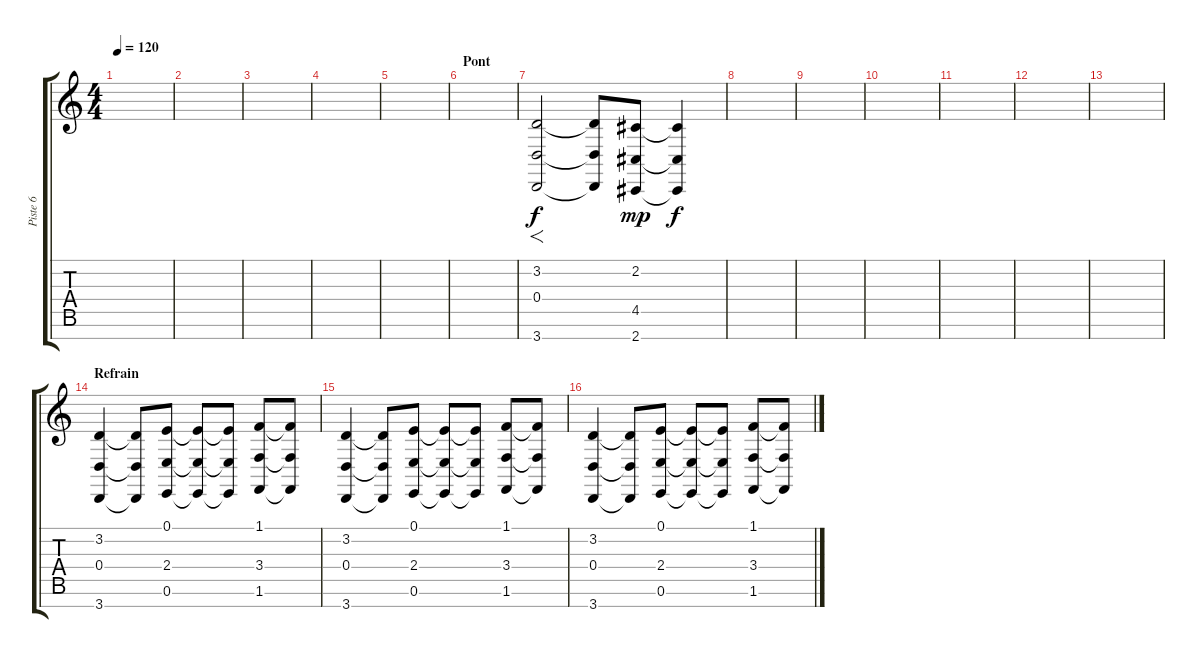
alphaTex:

\track ("Piste 6" "Piste 6") {instrument choiraahs}
\staff {score tabs}
\tuning (E4 B3 G3 D3 A2 E2 B1) {hide}
\ts (4 4)
\tempo 120
\clef g2
\ks c
|
|
|
|
|
\section ("" "Pont")
|
(3.2 0.4 3.7).2{f} (3.2{t} 0.4{t} 3.7{t}).8 (2.2 4.5 2.7).8{dy mp} (2.2{t} 4.5{t} 2.7{t}).4{dy f} |
|
|
|
|
|
|
\section ("" "Refrain")
(3.2 0.4 3.7).4 (3.2{t} 0.4{t} 3.7{t}).8 (0.1 2.4 0.6).8 (0.1{t} 2.4{t} 0.6{t}).8 (0.1{t} 2.4{t} 0.6{t}).8 (1.1 3.4 1.6).8 (1.1{t} 3.4{t} 1.6{t}).8 |
(3.2 0.4 3.7).4 (3.2{t} 0.4{t} 3.7{t}).8 (0.1 2.4 0.6).8 (0.1{t} 2.4{t} 0.6{t}).8 (0.1{t} 2.4{t} 0.6{t}).8 (1.1 3.4 1.6).8 (1.1{t} 3.4{t} 1.6{t}).8 |
(3.2 0.4 3.7).4 (3.2{t} 0.4{t} 3.7{t}).8 (0.1 2.4 0.6).8 (0.1{t} 2.4{t} 0.6{t}).8 (0.1{t} 2.4{t} 0.6{t}).8 (1.1 3.4 1.6).8 (1.1{t} 3.4{t} 1.6{t}).8
